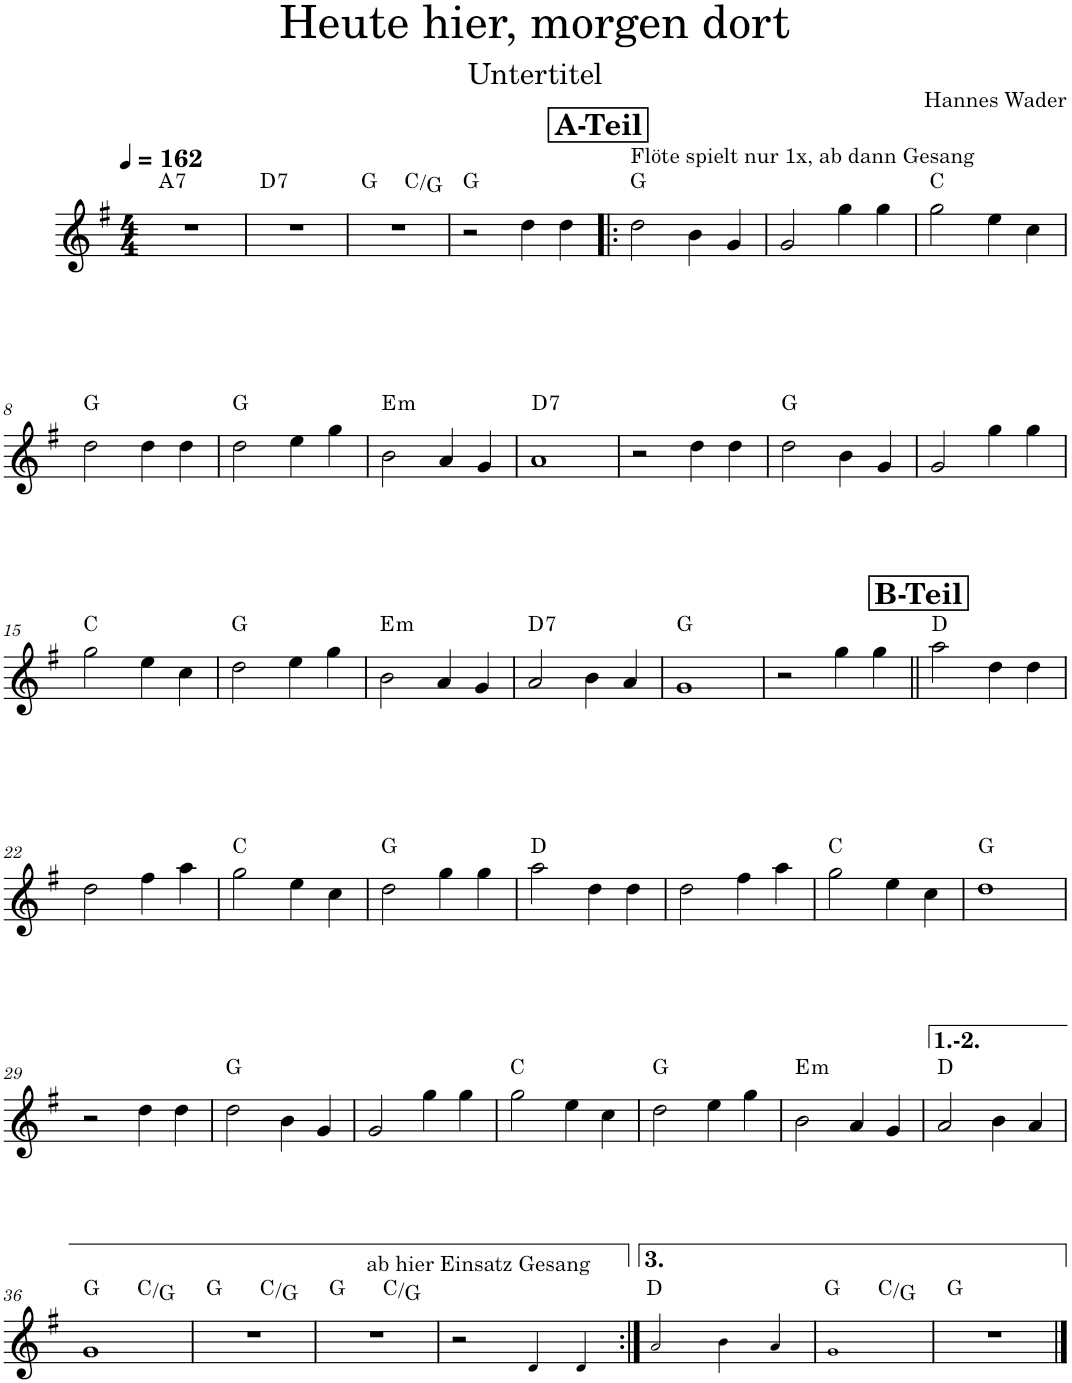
**kern	**harte
*part1	*part1
*staff1	*
*I"Flöte	*
*I'Fl.	*
*clefG2	*
*k[f#]	*
*M4/4	*
*MM162	*
=1	=1
!	!LO:H:kt=7
1r	A:7
=2	=2
!	!LO:H:kt=7
1r	D:7
=3	=3
*^	*
1r	2ryy	G:maj
.	2ryy	C:maj/5
*v	*v	*
=4	=4
2r	G:maj
4dd\	.
4dd\	.
!!LO:REH:place=s1:a:B:cj:fs=14:t=A-Teil
=5!|:	=5!|:
!LO:TX:a:t=Flöte spielt nur 1x, ab dann Gesang	!
2dd\	G:maj
4b\	.
4g/	.
=6	=6
2g/	.
4gg\	.
4gg\	.
=7	=7
2gg\	C:maj
4ee\	.
4cc\	.
!!LO:LB:g=z
=8	=8
2dd\	G:maj
4dd\	.
4dd\	.
=9	=9
2dd\	G:maj
4ee\	.
4gg\	.
=10	=10
!	!LO:H:kt=m
2b\	E:min
4a/	.
4g/	.
=11	=11
!	!LO:H:kt=7
1a	D:7
=12	=12
2r	.
4dd\	.
4dd\	.
=13	=13
2dd\	G:maj
4b\	.
4g/	.
=14	=14
2g/	.
4gg\	.
4gg\	.
!!LO:LB:g=z
=15	=15
2gg\	C:maj
4ee\	.
4cc\	.
=16	=16
2dd\	G:maj
4ee\	.
4gg\	.
=17	=17
!	!LO:H:kt=m
2b\	E:min
4a/	.
4g/	.
=18	=18
!	!LO:H:kt=7
2a/	D:7
4b\	.
4a/	.
=19	=19
1g	G:maj
=20	=20
2r	.
4gg\	.
4gg\	.
!!LO:REH:place=s1:a:B:cj:fs=14:t=B-Teil
=21||	=21||
2aa\	D:maj
4dd\	.
4dd\	.
!!LO:LB:g=z
=22	=22
2dd\	.
4ff#\	.
4aa\	.
=23	=23
2gg\	C:maj
4ee\	.
4cc\	.
=24	=24
2dd\	G:maj
4gg\	.
4gg\	.
=25	=25
2aa\	D:maj
4dd\	.
4dd\	.
=26	=26
2dd\	.
4ff#\	.
4aa\	.
=27	=27
2gg\	C:maj
4ee\	.
4cc\	.
=28	=28
1dd	G:maj
!!LO:LB:g=z
=29	=29
2r	.
4dd\	.
4dd\	.
=30	=30
2dd\	G:maj
4b\	.
4g/	.
=31	=31
2g/	.
4gg\	.
4gg\	.
=32	=32
2gg\	C:maj
4ee\	.
4cc\	.
=33	=33
2dd\	G:maj
4ee\	.
4gg\	.
=34	=34
!	!LO:H:kt=m
2b\	E:min
4a/	.
4g/	.
=35	=35
2a/	D:maj
4b\	.
4a/	.
!!LO:LB:g=z
=36	=36
*^	*
1g	2ryy	G:maj
.	2ryy	C:maj/5
=37	=37	=37
1r	2ryy	G:maj
.	2ryy	C:maj/5
=38	=38	=38
1r	2ryy	G:maj
.	2ryy	C:maj/5
*v	*v	*
=39	=39
2r	.
!LO:TX:a:t=ab hier Einsatz Gesang	!
4d!/	.
4d!/	.
=40:|!	=40:|!
2a!/	D:maj
4b!\	.
4a!/	.
=41	=41
*^	*
1g!	2ryy	G:maj
.	2ryy	C:maj/5
*v	*v	*
=42	=42
1r	G:maj
==	==
*-	*-
